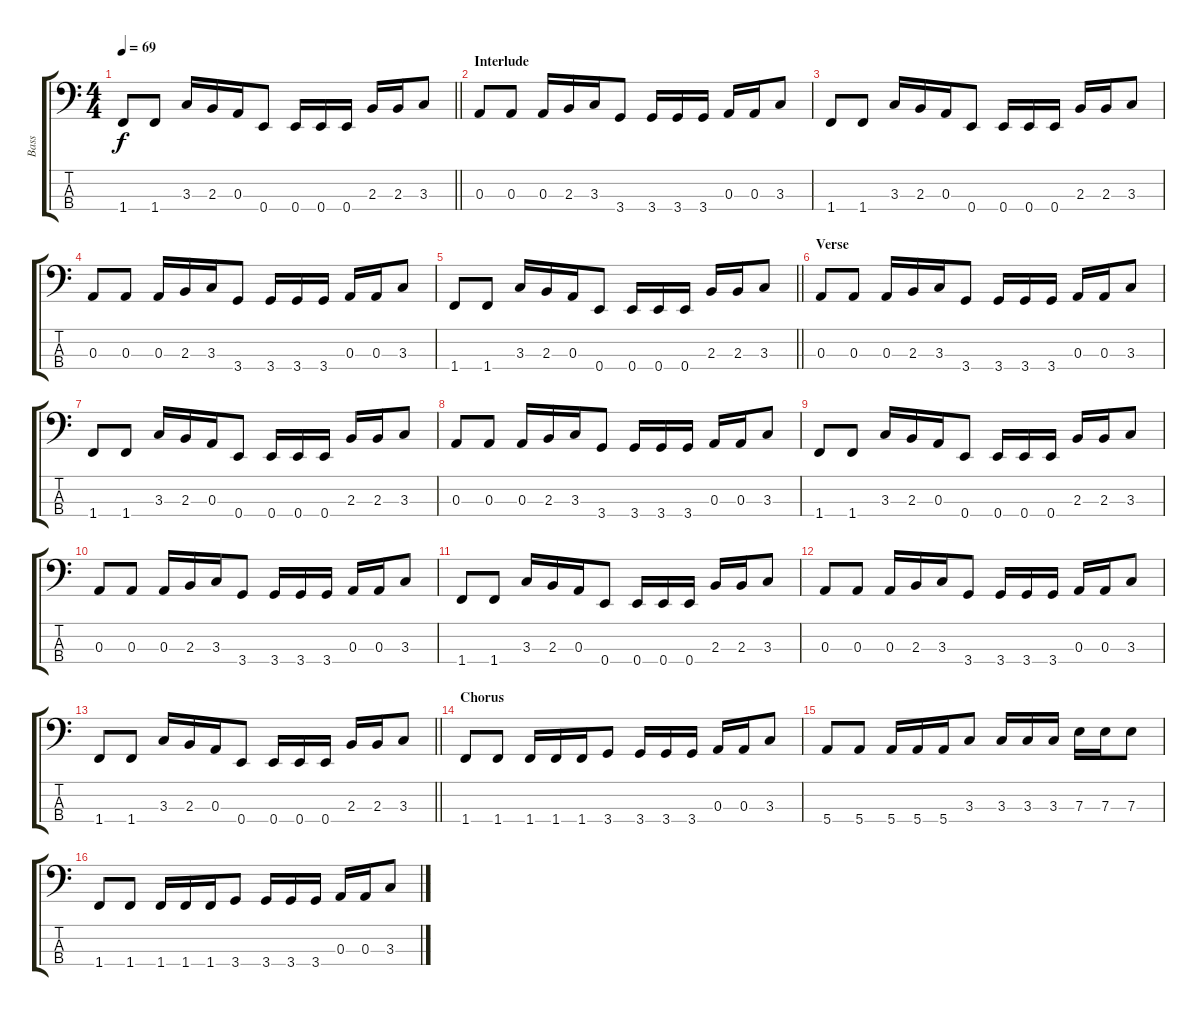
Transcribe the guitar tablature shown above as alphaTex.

\track ("Bass" "Bass") {instrument electricbassfinger}
\staff {score tabs}
\tuning (G2 D2 A1 E1) {hide}
\ts (4 4)
\tempo 69
\clef f4
\barLineRight lightlight
\ks c
1.4.8{dy f} 1.4.8 3.3.16 2.3.16 0.3.16 0.4.8 0.4.16 0.4.16 0.4.16 2.3.16 2.3.16 3.3.8 |
\section ("" "Interlude")
0.3.8 0.3.8 0.3.16 2.3.16 3.3.16 3.4.8 3.4.16 3.4.16 3.4.16 0.3.16 0.3.16 3.3.8 |
1.4.8 1.4.8 3.3.16 2.3.16 0.3.16 0.4.8 0.4.16 0.4.16 0.4.16 2.3.16 2.3.16 3.3.8 |
0.3.8 0.3.8 0.3.16 2.3.16 3.3.16 3.4.8 3.4.16 3.4.16 3.4.16 0.3.16 0.3.16 3.3.8 |
\barLineRight lightlight
1.4.8 1.4.8 3.3.16 2.3.16 0.3.16 0.4.8 0.4.16 0.4.16 0.4.16 2.3.16 2.3.16 3.3.8 |
\section ("" "Verse")
0.3.8 0.3.8 0.3.16 2.3.16 3.3.16 3.4.8 3.4.16 3.4.16 3.4.16 0.3.16 0.3.16 3.3.8 |
1.4.8 1.4.8 3.3.16 2.3.16 0.3.16 0.4.8 0.4.16 0.4.16 0.4.16 2.3.16 2.3.16 3.3.8 |
0.3.8 0.3.8 0.3.16 2.3.16 3.3.16 3.4.8 3.4.16 3.4.16 3.4.16 0.3.16 0.3.16 3.3.8 |
1.4.8 1.4.8 3.3.16 2.3.16 0.3.16 0.4.8 0.4.16 0.4.16 0.4.16 2.3.16 2.3.16 3.3.8 |
0.3.8 0.3.8 0.3.16 2.3.16 3.3.16 3.4.8 3.4.16 3.4.16 3.4.16 0.3.16 0.3.16 3.3.8 |
1.4.8 1.4.8 3.3.16 2.3.16 0.3.16 0.4.8 0.4.16 0.4.16 0.4.16 2.3.16 2.3.16 3.3.8 |
0.3.8 0.3.8 0.3.16 2.3.16 3.3.16 3.4.8 3.4.16 3.4.16 3.4.16 0.3.16 0.3.16 3.3.8 |
\barLineRight lightlight
1.4.8 1.4.8 3.3.16 2.3.16 0.3.16 0.4.8 0.4.16 0.4.16 0.4.16 2.3.16 2.3.16 3.3.8 |
\section ("" "Chorus")
1.4.8 1.4.8 1.4.16 1.4.16 1.4.16 3.4.8 3.4.16 3.4.16 3.4.16 0.3.16 0.3.16 3.3.8 |
5.4.8 5.4.8 5.4.16 5.4.16 5.4.16 3.3.8 3.3.16 3.3.16 3.3.16 7.3.16 7.3.16 7.3.8 |
1.4.8 1.4.8 1.4.16 1.4.16 1.4.16 3.4.8 3.4.16 3.4.16 3.4.16 0.3.16 0.3.16 3.3.8
